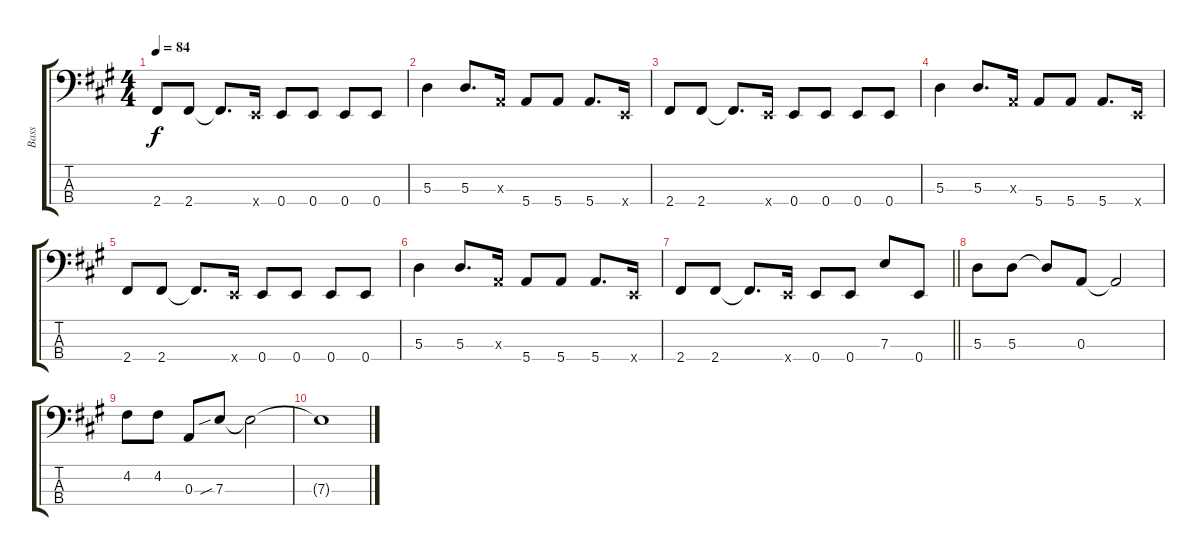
\track ("Bass" "Bass") {instrument electricbassfinger}
\staff {score tabs}
\tuning (G2 D2 A1 E1) {hide}
\ts (4 4)
\tempo 84
\clef f4
\ks a
2.4.8{dy f} 2.4.8 2.4{t}.8{d} 0.4{x}.16 0.4.8 0.4.8 0.4.8 0.4.8 |
5.3.4 5.3.8{d} 0.3{x}.16 5.4.8 5.4.8 5.4.8{d} 0.4{x}.16 |
2.4.8 2.4.8 2.4{t}.8{d} 0.4{x}.16 0.4.8 0.4.8 0.4.8 0.4.8 |
5.3.4 5.3.8{d} 0.3{x}.16 5.4.8 5.4.8 5.4.8{d} 0.4{x}.16 |
2.4.8 2.4.8 2.4{t}.8{d} 0.4{x}.16 0.4.8 0.4.8 0.4.8 0.4.8 |
5.3.4 5.3.8{d} 0.3{x}.16 5.4.8 5.4.8 5.4.8{d} 0.4{x}.16 |
\barLineRight lightlight
2.4.8 2.4.8 2.4{t}.8{d} 0.4{x}.16 0.4.8 0.4.8 7.3.8 0.4.8 |
5.3.8 5.3.8 5.3{t}.8 0.3.8 0.3{t}.2 |
4.2.8 4.2.8 0.3.8 7.3{sib}.8 7.3{t}.2 |
7.3{t}.1
